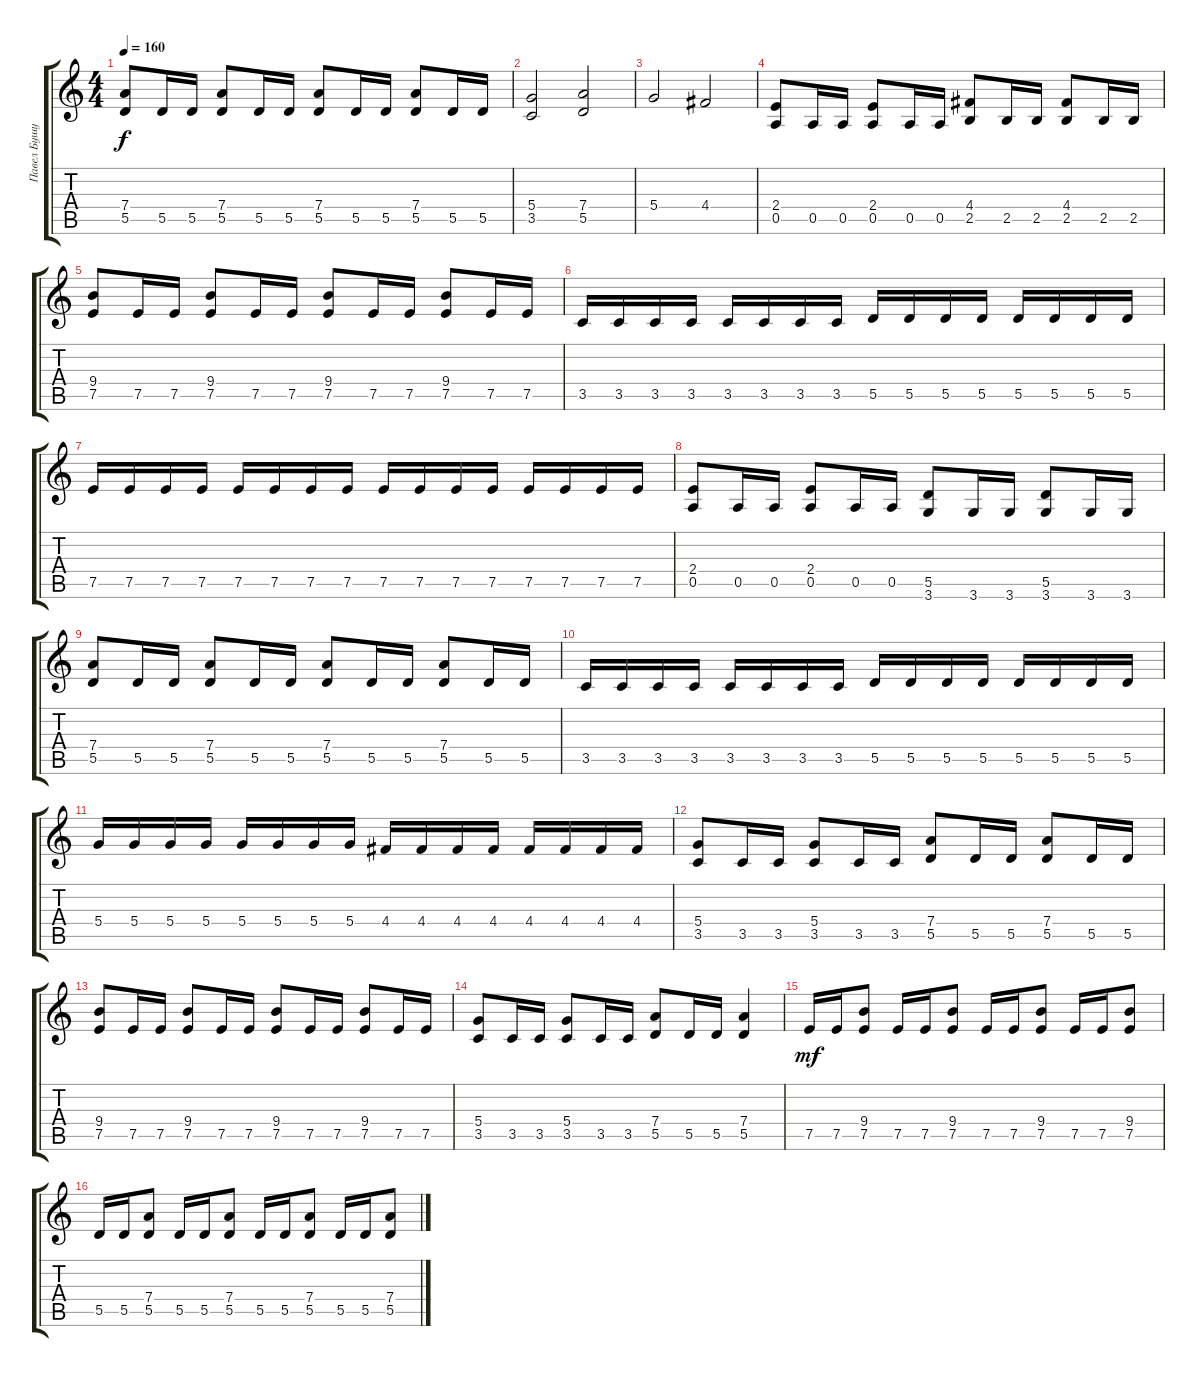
\track ("Павел Бушуев" "Павел Бушу") {instrument distortionguitar}
\staff {score tabs}
\tuning (E4 B3 G3 D3 A2 E2) {hide}
\ts (4 4)
\tempo 160
\clef g2
\ks c
(7.4 5.5).8{dy f} 5.5.16 5.5.16 (7.4 5.5).8 5.5.16 5.5.16 (7.4 5.5).8 5.5.16 5.5.16 (7.4 5.5).8 5.5.16 5.5.16 |
(5.4 3.5).2 (7.4 5.5).2 |
5.4.2 4.4.2 |
(2.4 0.5).8 0.5.16 0.5.16 (2.4 0.5).8 0.5.16 0.5.16 (4.4 2.5).8 2.5.16 2.5.16 (4.4 2.5).8 2.5.16 2.5.16 |
(9.4 7.5).8 7.5.16 7.5.16 (9.4 7.5).8 7.5.16 7.5.16 (9.4 7.5).8 7.5.16 7.5.16 (9.4 7.5).8 7.5.16 7.5.16 |
3.5.16 3.5.16 3.5.16 3.5.16 3.5.16 3.5.16 3.5.16 3.5.16 5.5.16 5.5.16 5.5.16 5.5.16 5.5.16 5.5.16 5.5.16 5.5.16 |
7.5.16 7.5.16 7.5.16 7.5.16 7.5.16 7.5.16 7.5.16 7.5.16 7.5.16 7.5.16 7.5.16 7.5.16 7.5.16 7.5.16 7.5.16 7.5.16 |
(2.4 0.5).8 0.5.16 0.5.16 (2.4 0.5).8 0.5.16 0.5.16 (5.5 3.6).8 3.6.16 3.6.16 (5.5 3.6).8 3.6.16 3.6.16 |
(7.4 5.5).8 5.5.16 5.5.16 (7.4 5.5).8 5.5.16 5.5.16 (7.4 5.5).8 5.5.16 5.5.16 (7.4 5.5).8 5.5.16 5.5.16 |
3.5.16 3.5.16 3.5.16 3.5.16 3.5.16 3.5.16 3.5.16 3.5.16 5.5.16 5.5.16 5.5.16 5.5.16 5.5.16 5.5.16 5.5.16 5.5.16 |
5.4.16 5.4.16 5.4.16 5.4.16 5.4.16 5.4.16 5.4.16 5.4.16 4.4.16 4.4.16 4.4.16 4.4.16 4.4.16 4.4.16 4.4.16 4.4.16 |
(5.4 3.5).8 3.5.16 3.5.16 (5.4 3.5).8 3.5.16 3.5.16 (7.4 5.5).8 5.5.16 5.5.16 (7.4 5.5).8 5.5.16 5.5.16 |
(9.4 7.5).8 7.5.16 7.5.16 (9.4 7.5).8 7.5.16 7.5.16 (9.4 7.5).8 7.5.16 7.5.16 (9.4 7.5).8 7.5.16 7.5.16 |
(5.4 3.5).8 3.5.16 3.5.16 (5.4 3.5).8 3.5.16 3.5.16 (7.4 5.5).8 5.5.16 5.5.16 (7.4 5.5).4 |
7.5.16{dy mf} 7.5.16 (9.4 7.5).8 7.5.16 7.5.16 (9.4 7.5).8 7.5.16 7.5.16 (9.4 7.5).8 7.5.16 7.5.16 (9.4 7.5).8 |
5.5.16 5.5.16 (7.4 5.5).8 5.5.16 5.5.16 (7.4 5.5).8 5.5.16 5.5.16 (7.4 5.5).8 5.5.16 5.5.16 (7.4 5.5).8
